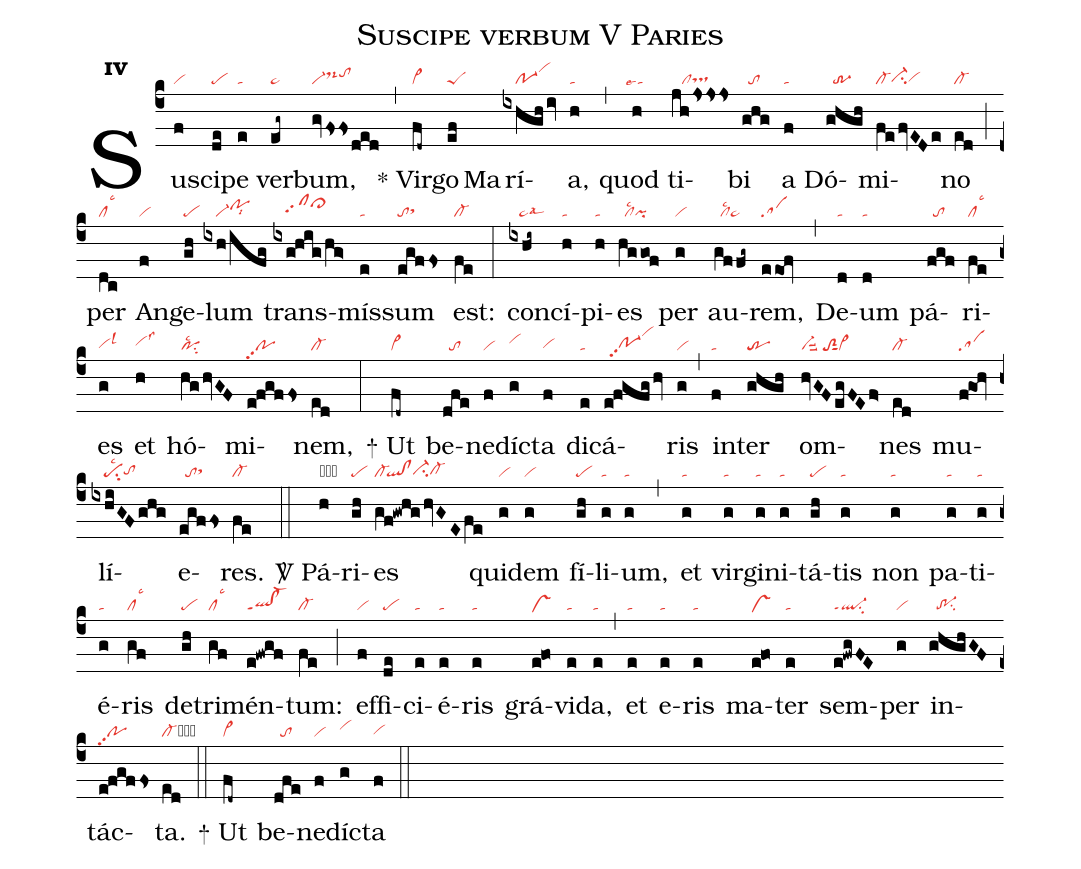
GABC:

name:Suscipe verbum V Paries;
office-part:re;
mode:4;
nabc-lines:1;
%%
initial-style: 1;
name: Suscipe verbum;
mode: 4;
office-part: Responsorium;
annotation: Resp. ;
annotation: iv;
nabc-lines: 1;
%%
(c4) Su(f|vi)sci(de|pe)pe(e|ta) ver(eg~|ta>)bum,(gv/fssded|vi-ds-hitohi) (,) <sp>*</sp> Vir(fd~|vi>)go(ef|peS) Ma(g|)rí(ixhgh/iv|////po-1vihk)a,(h|ta) (,) quod(h|``talse4) ti(jhjsss|///cltshg)bi(ghg|//to) a(f|ta) Dó(ghgh|//tr-3)mi(fe/fvEDe|cl-ci-hgvihg)no(ed|cl-) (;) per(dc|cllsc3) An(f|vi)ge(gh|pe)lum(ixh/ifg|////vi-pohilsi8) trans(ixg!hig/hg>|////clhhpp2cl>hj)mís(e|ta)sum(egffs|tosthh) est:(fe|cl-) (:) con(ixhi~|///ta>lsal3)cí(h|ta)pi(h|ta)es(hggof|//cllsc2pi) per(g|vi) au(gffg~|//cllsc2ta>)rem,(eeof|sa) (,) De(d|ta)um(d|ta) pá(fgf|//to)ri(fe|cllsc3)es(g|vihglsl3) et(h|vihhlss3) hó(hg/hvGF|posu2lsc2)mi(e!fgffs|popp2)nem,(ed|cl-) (:)

<sp>+</sp> Ut(fd~|vi>) be(dfe|//to)ne(f|vi)díc(g|vihi)ta(f|vihg) di(e|ta)cá(e!fgfg/hv|//po-1hgpp2vihl)ris(g|vi) (,) in(f|ta)ter(ghgh|tr) om(hvGF/egFEf>|vi-suu2/toS2sut1vi>)nes(ed|cl-) mu(f!goh|sa)lí(ixhiGFghg|////pelsc2su2tohg)e(egffs|//tosthh)res.(fe|cl-) (::)

<sp>V/</sp> Pá(h|obvi)ri(gh|pe)es(gf!gwhg/hvGEfe|cl-`ql!clci-hgcl-hg) qui(g|vi)dem(g|vi) fí(gh|pe)li(g|ta)um,(g|ta) (,) et(g|ta) vir(g|ta)gi(g|ta)ni(g|ta)tá(gh|pe)tis(g|ta) non(g|ta) pa(g|ta)ti(g|ta)é(g|ta)ris(gf|cllsc3) de(gh|pe)tri(gf|cllsc3)mén(e!fwgf|ql!cl-ppt1)tum:(fe|cl-) (;) ef(f|vi)fi(de|pe)ci(e|ta)é(e|ta)ris(e|ta) grá(e!fo|vshe)vi(e|ta)da,(e|ta) (,) et(e|ta) e(e|ta)ris(e|ta) ma(e!fo|vshe)ter(e|ta) sem(e!fwgFE|ql-ppt1su2)per(g|vi) in(ghghGF|//tr-1su2)tác(e!fgffs|popp2)ta.(ed|cl-cb) (::)

<sp>+</sp> Ut(fd~|vi>) be(dfe|//to)ne(f|vi)díc(g|vihi)ta(f|vihg) (::)
